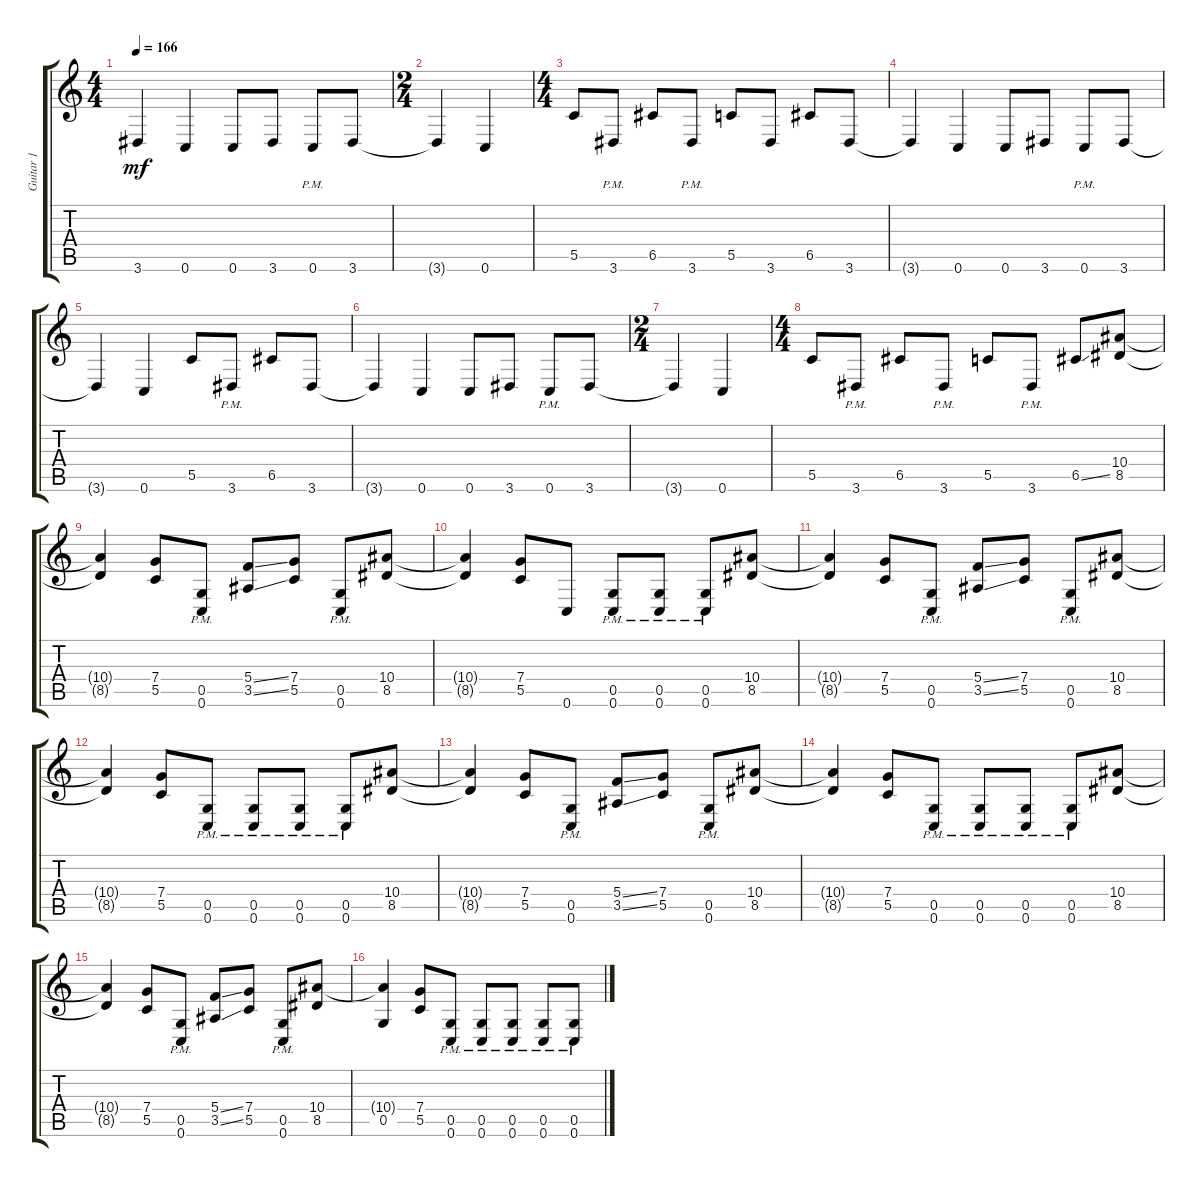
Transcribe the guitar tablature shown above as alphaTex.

\track ("Guitar 1" "Guitar 1") {instrument distortionguitar}
\staff {score tabs}
\tuning (D4 A3 F3 C3 G2 C2) {hide}
\ts (4 4)
\tempo 166
\clef g2
\ks c
3.6{t}.4{dy mf} 0.6.4 0.6.8 3.6.8 0.6{pm}.8 3.6.8 |
\ts (2 4)
3.6{t}.4 0.6.4 |
\ts (4 4)
5.5.8 3.6{pm}.8 6.5.8 3.6{pm}.8 5.5.8 3.6.8 6.5.8 3.6.8 |
3.6{t}.4 0.6.4 0.6.8 3.6.8 0.6{pm}.8 3.6.8 |
3.6{t}.4 0.6.4 5.5.8 3.6{pm}.8 6.5.8 3.6.8 |
3.6{t}.4 0.6.4 0.6.8 3.6.8 0.6{pm}.8 3.6.8 |
\ts (2 4)
3.6{t}.4 0.6.4 |
\ts (4 4)
5.5.8 3.6{pm}.8 6.5.8 3.6{pm}.8 5.5.8 3.6{pm}.8 6.5{ss}.8 (10.4 8.5).8 |
(10.4{t} 8.5{t}).4 (7.4 5.5).8 (0.5{pm} 0.6{pm}).8 (5.4{ss} 3.5{ss}).8 (7.4 5.5).8 (0.5{pm} 0.6{pm}).8 (10.4 8.5).8 |
(10.4{t} 8.5{t}).4 (7.4 5.5).8 0.6.8 (0.5{pm} 0.6{pm}).8 (0.5{pm} 0.6{pm}).8 (0.5{pm} 0.6{pm}).8 (10.4 8.5).8 |
(10.4{t} 8.5{t}).4 (7.4 5.5).8 (0.5{pm} 0.6{pm}).8 (5.4{ss} 3.5{ss}).8 (7.4 5.5).8 (0.5{pm} 0.6{pm}).8 (10.4 8.5).8 |
(10.4{t} 8.5{t}).4 (7.4 5.5).8 (0.5{pm} 0.6{pm}).8 (0.5{pm} 0.6{pm}).8 (0.5{pm} 0.6{pm}).8 (0.5{pm} 0.6{pm}).8 (10.4 8.5).8 |
(10.4{t} 8.5{t}).4 (7.4 5.5).8 (0.5{pm} 0.6{pm}).8 (5.4{ss} 3.5{ss}).8 (7.4 5.5).8 (0.5{pm} 0.6{pm}).8 (10.4 8.5).8 |
(10.4{t} 8.5{t}).4 (7.4 5.5).8 (0.5{pm} 0.6{pm}).8 (0.5{pm} 0.6{pm}).8 (0.5{pm} 0.6{pm}).8 (0.5{pm} 0.6{pm}).8 (10.4 8.5).8 |
(10.4{t} 8.5{t}).4 (7.4 5.5).8 (0.5{pm} 0.6{pm}).8 (5.4{ss} 3.5{ss}).8 (7.4 5.5).8 (0.5{pm} 0.6{pm}).8 (10.4 8.5).8 |
(10.4{t} 0.5).4 (7.4 5.5).8 (0.5{pm} 0.6{pm}).8 (0.5{pm} 0.6{pm}).8 (0.5{pm} 0.6{pm}).8 (0.5{pm} 0.6{pm}).8 (0.5{pm} 0.6{pm}).8
